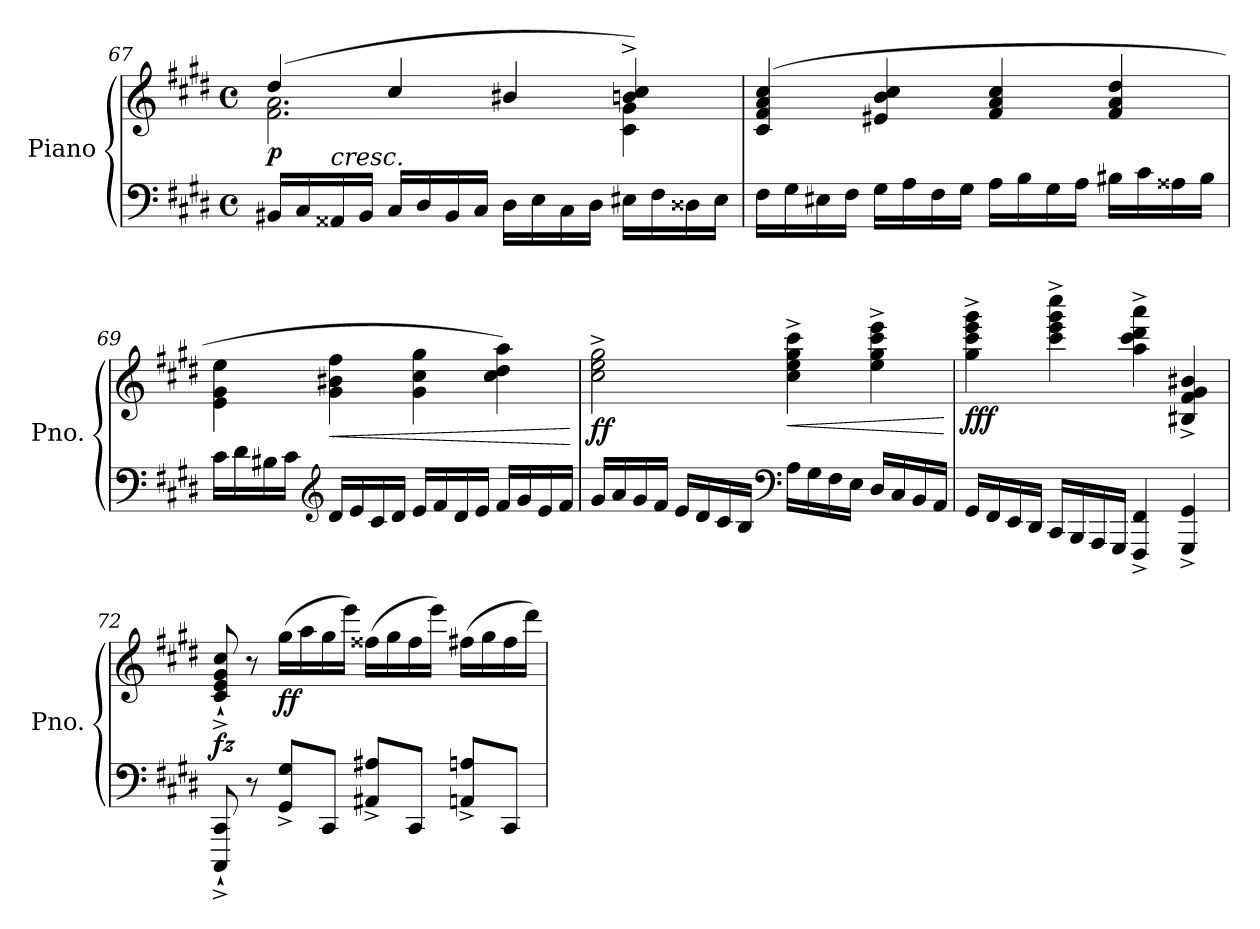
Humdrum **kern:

**kern	**kern	**dynam
*part1	*part1	*part1
*staff2	*staff1	*staff1/2
*I"Piano	*	*
*I'Pno.	*	*
*clefF4	*clefG2	*
*k[f#c#g#d#]	*k[f#c#g#d#]	*
*M4/4	*M4/4	*
*met(c)	*met(c)	*
=67	=67	=67
*	*^	*
!	!	!	!LO:DY:b
16BB#X</LL	(>4dd#/	2.f#\ 2.a\	p
16C#/	.	.	.
!LO:TX:a:i:t=cresc.	!	!	!
16AA##X</	.	.	.
16BB#/JJ	.	.	.
16C#/LL	4cc#/	.	.
16D#/	.	.	.
16BB#</	.	.	.
16C#/JJ	.	.	.
16D#\LL	4b#X/	.	.
16E\	.	.	.
16C#<\	.	.	.
16D#\JJ	.	.	.
16E#X\LL	4bn/^ 4cc#/^)	4c#\ 4g#\	.
16F#\	.	.	.
16D##X<\	.	.	.
16E#\JJ	.	.	.
*	*v	*v	*
!!LO:PB:g=z
=68	=68	=68
16F#\LL	(>4c#/ 4f#/ 4a/ 4cc#/	.
16G#\	.	.
16E#X<\	.	.
16F#\JJ	.	.
16G#\LL	4e#X/ 4b/ 4cc#/	.
16A\	.	.
16F#<\	.	.
16G#\JJ	.	.
16A\LL	4f#/ 4a/ 4cc#/	.
16B\	.	.
16G#<\	.	.
16A\JJ	.	.
16B#X\LL	4f#/ 4a/ 4dd#/	.
16c#\	.	.
16A##X<\	.	.
16B#\JJ	.	.
=69	=69	=69
16c#<\LL	4e\ 4g#\ 4ee\	.
16d#<\	.	.
16B#X<\	.	.
16c#\JJ	.	.
*clefG2	*	*
!	!	!LO:HP:b
16d#/LL	4g#\ 4b#X\ 4ff#\	<
16e/	.	.
16c#</	.	.
16d#/JJ	.	.
16e/LL	4g#\ 4cc#\ 4gg#\	.
16f#/	.	.
16d#</	.	.
16e/JJ	.	.
16f#/LL	4cc#\ 4dd#\ 4aa\)	.
16g#/	.	.
16e</	.	.
16f#/JJ	.	.
.	.	[
!!LO:LB:g=z
=70	=70	=70
!	!	!LO:DY:b
16g#/LL	2cc#\^ 2ee\^ 2gg#\^	ff
16a/	.	.
16g#/	.	.
16f#/JJ	.	.
16e</LL	.	.
16d#/	.	.
16c#/	.	.
16B</JJ	.	.
*clefF4	*	*
!	!	!LO:HP:b
16A\LL	4cc#\^ 4ee\^ 4gg#\^ 4ccc#\^	<
16G#\	.	.
16F#\	.	.
16E<\JJ	.	.
16D#/LL	4ee\^ 4gg#\^ 4ccc#\^ 4eee\^	.
16C#/	.	.
16BB</	.	.
16AA/JJ	.	.
.	.	[
=71	=71	=71
!	!	!LO:DY:b
16GG#/LL	4gg#\^ 4ccc#\^ 4eee\^ 4ggg#\^	fff
16FF#/	.	.
16EE/	.	.
16DD#/JJ	.	.
16CC#/LL	4ccc#\^ 4eee\^ 4ggg#\^ 4cccc#\^	.
16BBB/	.	.
16AAA/	.	.
16GGG#/JJ	.	.
4FFF#/^ 4FF#/^	4aa\^ 4ccc#\^ 4ddd#\^ 4aaa\^	.
4GGG#/^ 4GG#/^	4B#X/^ 4f#/^ 4g#/^ 4b#X/^	.
!!LO:LB:g=z
=72	=72	=72
!	!	!LO:DY:a=2
8CCC#/`^ 8CC#/`^	8c#/`^ 8e/`^ 8g#/`^ 8cc#/`^	fz
8r	8r	.
!	!	!LO:DY:b
8GG#/<^ 8G#/<^L	(>16gg#\LL	ff
.	16aa\	.
8CC#/J	16gg#\	.
.	16eee\JJ)	.
8AA#X/<^ 8A#X/<^L	(>16ff##X\LL	.
.	16gg#\	.
!	!	!LO:DY:b
8CC#/J	16ff##\	other-dynamics
.	16eee\JJ)	.
8AAn/<^ 8An/<^L	(>16ff#X\LL	.
.	16gg#\	.
8CC#/J	16ff#\	.
.	16ddd#\JJ)	.
=	=	=
*-	*-	*-
